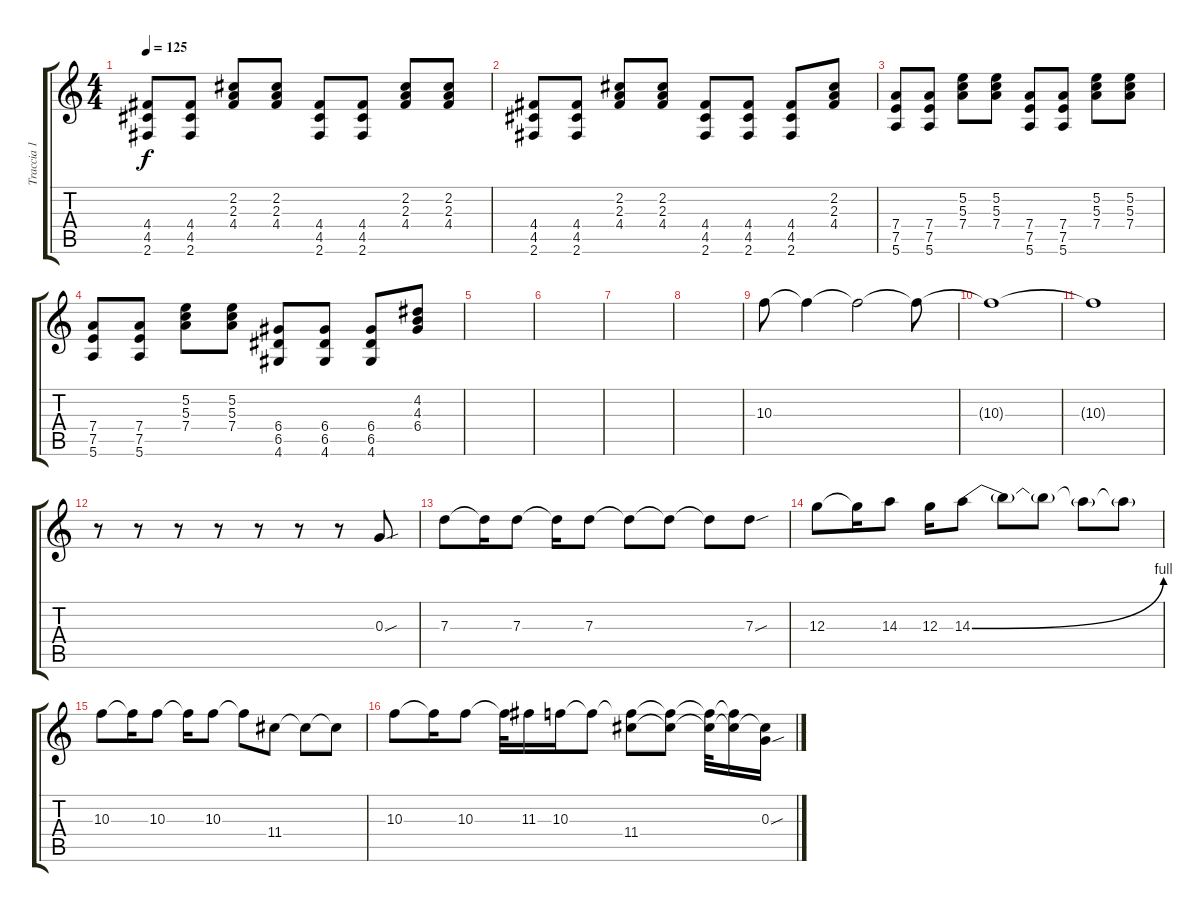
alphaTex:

\track ("Traccia 1" "Traccia 1") {instrument overdrivenguitar}
\staff {score tabs}
\tuning (E4 B3 G3 D3 A2 E2) {hide}
\ts (4 4)
\tempo 125
\clef g2
\ks c
(4.4 4.5 2.6).8{dy f} (4.4 4.5 2.6).8 (2.2 2.3 4.4).8 (2.2 2.3 4.4).8 (4.4 4.5 2.6).8 (4.4 4.5 2.6).8 (2.2 2.3 4.4).8 (2.2 2.3 4.4).8 |
(4.4 4.5 2.6).8 (4.4 4.5 2.6).8 (2.2 2.3 4.4).8 (2.2 2.3 4.4).8 (4.4 4.5 2.6).8 (4.4 4.5 2.6).8 (4.4 4.5 2.6).8 (2.2 2.3 4.4).8 |
(7.4 7.5 5.6).8 (7.4 7.5 5.6).8 (5.2 5.3 7.4).8 (5.2 5.3 7.4).8 (7.4 7.5 5.6).8 (7.4 7.5 5.6).8 (5.2 5.3 7.4).8 (5.2 5.3 7.4).8 |
(7.4 7.5 5.6).8 (7.4 7.5 5.6).8 (5.2 5.3 7.4).8 (5.2 5.3 7.4).8 (6.4 6.5 4.6).8 (6.4 6.5 4.6).8 (6.4 6.5 4.6).8 (4.2 4.3 6.4).8 |
|
|
|
|
10.3.8{volume 8} 10.3{t}.4 10.3{t}.2 10.3{t}.8 |
10.3{t}.1{volume 10} |
10.3{t}.1{volume 12} |
r.8 r.8 r.8 r.8 r.8 r.8 r.8 0.3{sou}.8 |
7.3.8 7.3{t}.16 7.3.8 7.3{t}.16 7.3.8 7.3{t}.8 7.3{t}.8 7.3{t}.8 7.3{sou}.8 |
12.3.8 12.3{t}.16 14.3.8 12.3.16 14.3{be (bend 0 0 60 4)}.8 14.3{t}.8 14.3{t}.8 14.3{t}.8 14.3{t}.8 |
10.3.8 10.3{t}.16 10.3.8 10.3{t}.16 10.3.8 10.3{t}.8 11.4.8 11.4{t}.8 11.4{t}.8 |
10.3.8 10.3{t}.16 10.3.8 10.3{t}.32 11.3.16 10.3.16 10.3{t}.8 (10.3{t} 11.4).8 (10.3{t} 11.4{t}).8 (10.3{t} 11.4{t}).32 (10.3{t} 11.4{t}).16 (0.3{sou} 11.4{t}).16
